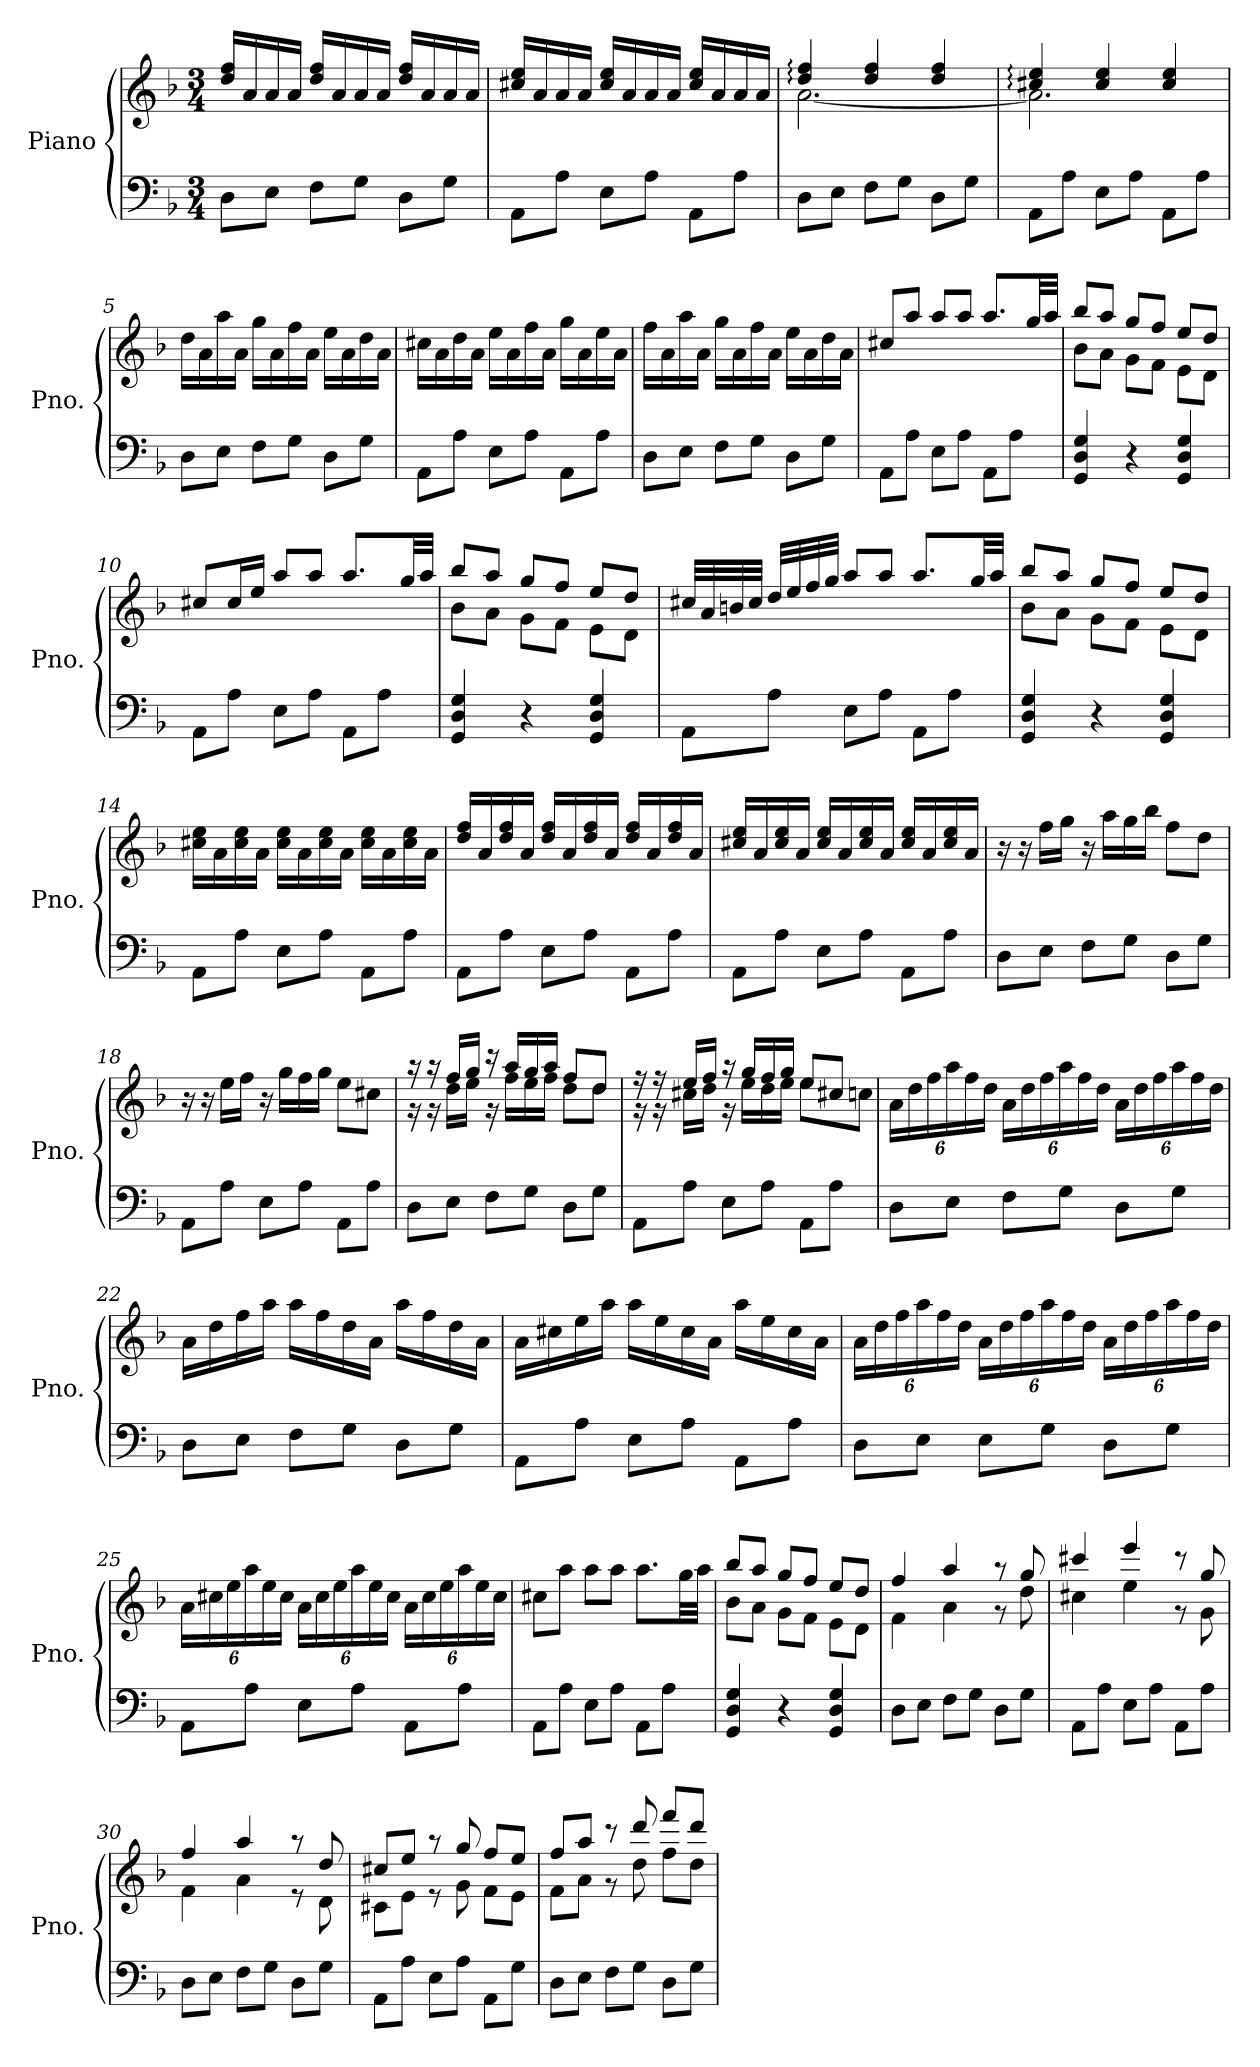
**kern	**kern
*part1	*part1
*staff2	*staff1
*I"Piano	*
*I'Pno.	*
*clefF4	*clefG2
*k[b-]	*k[b-]
*F:	*F:
*M3/4	*M3/4
=1	=1
8D\L	16dd/ 16ff/LL
.	16a/
8E\J	16a/
.	16a/JJ
8F\L	16dd/ 16ff/LL
.	16a/
8G\J	16a/
.	16a/JJ
8D\L	16dd/ 16ff/LL
.	16a/
8G\J	16a/
.	16a/JJ
=2	=2
8AA\L	16cc#X/ 16ee/LL
.	16a/
8A\J	16a/
.	16a/JJ
8E\L	16cc#/ 16ee/LL
.	16a/
8A\J	16a/
.	16a/JJ
8AA\L	16cc#/ 16ee/LL
.	16a/
8A\J	16a/
.	16a/JJ
=3	=3
*	*^
8D\L	4dd/: 4ff/:	[2.a\
8E\J	.	.
8F\L	4dd/ 4ff/	.
8G\J	.	.
8D\L	4dd/ 4ff/	.
8G\J	.	.
=4	=4	=4
8AA\L	4cc#X/: 4ee/:	2.a\]
8A\J	.	.
8E\L	4cc#/ 4ee/	.
8A\J	.	.
8AA\L	4cc#/ 4ee/	.
8A\J	.	.
*	*v	*v
!!LO:LB:g=z
=5	=5
8D\L	16dd\LL
.	16a\
8E\J	16aa\
.	16a\JJ
8F\L	16gg\LL
.	16a\
8G\J	16ff\
.	16a\JJ
8D\L	16ee\LL
.	16a\
8G\J	16dd\
.	16a\JJ
=6	=6
8AA\L	16cc#X\LL
.	16a\
8A\J	16dd\
.	16a\JJ
8E\L	16ee\LL
.	16a\
8A\J	16ff\
.	16a\JJ
8AA\L	16gg\LL
.	16a\
8A\J	16ee\
.	16a\JJ
=7	=7
8D\L	16ff\LL
.	16a\
8E\J	16aa\
.	16a\JJ
8F\L	16gg\LL
.	16a\
8G\J	16ff\
.	16a\JJ
8D\L	16ee\LL
.	16a\
8G\J	16dd\
.	16a\JJ
!!LO:LB:g=z
=8	=8
8AA\L	8cc#X/L
8A\J	8aa/J
8E\L	8aa/L
8A\J	8aa/J
8AA\L	8.aa/L
8A\J	.
.	32gg/LL
.	32aa/JJJ
=9	=9
*	*^
4GG/ 4D/ 4G/	8bb-/L	8b-\L
.	8aa/J	8a\J
4r	8gg/L	8g\L
.	8ff/J	8f\J
4GG/ 4D/ 4G/	8ee/L	8e\L
.	8dd/J	8d\J
*	*v	*v
=10	=10
8AA\L	8cc#X/L
8A\J	16cc#/L
.	16ee/JJ
8E\L	8aa/L
8A\J	8aa/J
8AA\L	8.aa/L
8A\J	.
.	32gg/LL
.	32aa/JJJ
=11	=11
*	*^
4GG/ 4D/ 4G/	8bb-/L	8b-\L
.	8aa/J	8a\J
4r	8gg/L	8g\L
.	8ff/J	8f\J
4GG/ 4D/ 4G/	8ee/L	8e\L
.	8dd/J	8d\J
*	*v	*v
!!LO:LB:g=z
=12	=12
8AA\L	32cc#X/LLL
.	32a/
.	32bn/
.	32cc#/JJJ
8A\J	32dd/LLL
.	32ee/
.	32ff/
.	32gg/JJJ
8E\L	8aa/L
8A\J	8aa/J
8AA\L	8.aa/L
8A\J	.
.	32gg/LL
.	32aa/JJJ
=13	=13
*	*^
4GG/ 4D/ 4G/	8bb-/L	8b-\L
.	8aa/J	8a\J
4r	8gg/L	8g\L
.	8ff/J	8f\J
4GG/ 4D/ 4G/	8ee/L	8e\L
.	8dd/J	8d\J
*	*v	*v
=14	=14
8AA\L	16cc#X\ 16ee\LL
.	16a\
8A\J	16cc#\ 16ee\
.	16a\JJ
8E\L	16cc#\ 16ee\LL
.	16a\
8A\J	16cc#\ 16ee\
.	16a\JJ
8AA\L	16cc#\ 16ee\LL
.	16a\
8A\J	16cc#\ 16ee\
.	16a\JJ
!!LO:LB:g=z
=15	=15
8AA\L	16dd/ 16ff/LL
.	16a/
8A\J	16dd/ 16ff/
.	16a/JJ
8E\L	16dd/ 16ff/LL
.	16a/
8A\J	16dd/ 16ff/
.	16a/JJ
8AA\L	16dd/ 16ff/LL
.	16a/
8A\J	16dd/ 16ff/
.	16a/JJ
=16	=16
8AA\L	16cc#X/ 16ee/LL
.	16a/
8A\J	16cc#/ 16ee/
.	16a/JJ
8E\L	16cc#/ 16ee/LL
.	16a/
8A\J	16cc#/ 16ee/
.	16a/JJ
8AA\L	16cc#/ 16ee/LL
.	16a/
8A\J	16cc#/ 16ee/
.	16a/JJ
=17	=17
8D\L	16r
.	16r
8E\J	16ff\LL
.	16gg\JJ
8F\L	16r
.	16aa\LL
8G\J	16gg\
.	16bb-\JJ
8D\L	8ff\L
8G\J	8dd\J
!!LO:PB:g=z
=18	=18
8AA\L	16r
.	16r
8A\J	16ee\LL
.	16ff\JJ
8E\L	16r
.	16gg\LL
8A\J	16ff\
.	16gg\JJ
8AA\L	8ee\L
8A\J	8cc#X\J
=19	=19
*	*^
8D\L	16r	16r
.	16r	16r
8E\J	16ff/LL	16dd\LL
.	16gg/JJ	16ee\JJ
8F\L	16r	16r
.	16aa/LL	16ff\LL
8G\J	16gg/	16ee\
.	16aa/JJ	16ff\JJ
8D\L	8ff/L	8dd\L
8G\J	8dd/J	8dd\J
=20	=20	=20
8AA\L	16r	16r
.	16r	16r
8A\J	16ee/LL	16cc#X\LL
.	16ff/JJ	16dd\JJ
8E\L	16r	16r
.	16gg/LL	16ee\LL
8A\J	16ff/	16dd\
.	16gg/JJ	16ee\JJ
8AA\L	8ee/L	8ee\L
8A\J	8cc#X/J	8cc\J
*	*v	*v
!!LO:LB:g=z
=21	=21
*	*Xbrackettup
8D\L	24a\LL
.	24dd\
.	24ff\
8E\J	24aa\
.	24ff\
.	24dd\JJ
8F\L	24a\LL
.	24dd\
.	24ff\
8G\J	24aa\
.	24ff\
.	24dd\JJ
8D\L	24a\LL
.	24dd\
.	24ff\
8G\J	24aa\
.	24ff\
.	24dd\JJ
=22	=22
8D\L	16a\LL
.	16dd\
8E\J	16ff\
.	16aa\JJ
8F\L	16aa\LL
.	16ff\
8G\J	16dd\
.	16a\JJ
8D\L	16aa\LL
.	16ff\
8G\J	16dd\
.	16a\JJ
!!LO:LB:g=z
=23	=23
8AA\L	16a\LL
.	16cc#X\
8A\J	16ee\
.	16aa\JJ
8E\L	16aa\LL
.	16ee\
8A\J	16cc#\
.	16a\JJ
8AA\L	16aa\LL
.	16ee\
8A\J	16cc#\
.	16a\JJ
=24	=24
8D\L	24a\LL
.	24dd\
.	24ff\
8E\J	24aa\
.	24ff\
.	24dd\JJ
8E\L	24a\LL
.	24dd\
.	24ff\
8G\J	24aa\
.	24ff\
.	24dd\JJ
8D\L	24a\LL
.	24dd\
.	24ff\
8G\J	24aa\
.	24ff\
.	24dd\JJ
!!LO:LB:g=z
=25	=25
8AA\L	24a\LL
.	24cc#X\
.	24ee\
8A\J	24aa\
.	24ee\
.	24cc#\JJ
8E\L	24a\LL
.	24cc#\
.	24ee\
8A\J	24aa\
.	24ee\
.	24cc#\JJ
8AA\L	24a\LL
.	24cc#\
.	24ee\
8A\J	24aa\
.	24ee\
.	24cc#\JJ
=26	=26
8AA\L	8cc#X\L
8A\J	8aa\J
8E\L	8aa\L
8A\J	8aa\J
8AA\L	8.aa\L
8A\J	.
.	32gg\LL
.	32aa\JJJ
=27	=27
*	*^
4GG/ 4D/ 4G/	8bb-/L	8b-\L
.	8aa/J	8a\J
4r	8gg/L	8g\L
.	8ff/J	8f\J
4GG/ 4D/ 4G/	8ee/L	8e\L
.	8dd/J	8d\J
=28	=28	=28
8D\L	4ff/	4f\
8E\J	.	.
8F\L	4aa/	4a\
8G\J	.	.
8D\L	8r	8r
8G\J	8gg/	8dd\
!!LO:LB:g=z	!!
=29	=29	=29
8AA\L	4ccc#X/	4cc#X\
8A\J	.	.
8E\L	4eee/	4ee\
8A\J	.	.
8AA\L	8r	8r
8A\J	8gg/	8g\
=30	=30	=30
8D\L	4ff/	4f\
8E\J	.	.
8F\L	4aa/	4a\
8G\J	.	.
8D\L	8r	8r
8G\J	8dd/	8d\
=31	=31	=31
8AA\L	8cc#X/L	8c#X\L
8A\J	8ee/J	8e\J
8E\L	8r	8r
8A\J	8gg/	8g\
8AA\L	8ff/L	8f\L
8G\J	8ee/J	8e\J
=32	=32	=32
8D\L	8ff/L	8f\L
8E\J	8aa/J	8a\J
8F\L	8r	8r
8G\J	8ddd/	8dd\
8D\L	8fff/L	8ff\L
8G\J	8ddd/J	8dd\J
*	*v	*v
=	=
*-	*-
